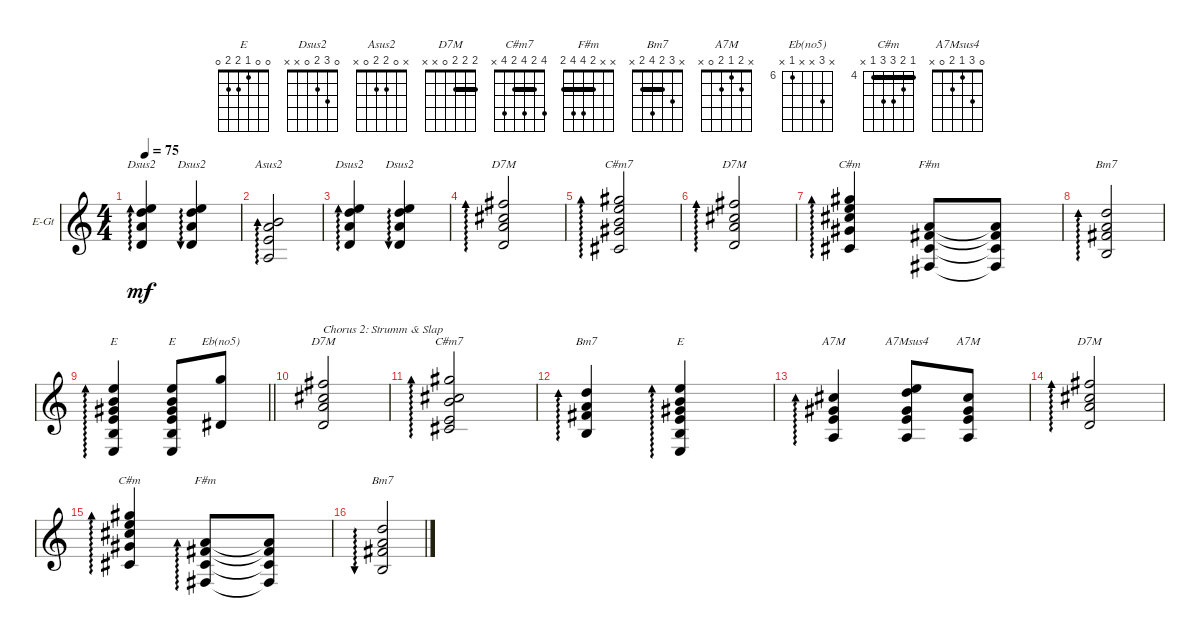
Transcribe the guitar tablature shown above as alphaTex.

\defaultSystemsLayout 4
\bracketExtendMode groupsimilarinstruments
\firstSystemTrackNameOrientation horizontal
\otherSystemsTrackNameOrientation horizontal
\track ("Electric Guitar" "E-Gt") {instrument electricguitarclean}
\staff {score}
\tuning (E4 B3 G3 D3 A2 E2)
\chord ("E" 0 0 1 2 2 0)
\chord ("Dsus2" 0 3 2 0 x x)
\chord ("Asus2" x 0 2 2 0 x)
\chord ("D7M" 2 2 2 0 x x) {barre (2 2)}
\chord ("C#m7" 4 5 4 6 4 x) {firstfret 4 barre (4 4)}
\chord ("C#m7" 4 2 4 2 4 x) {barre 2}
\chord ("F#m" x x 2 4 4 2) {barre 2}
\chord ("Bm7" x 3 2 4 2 x) {barre 2}
\chord ("A7M" x 2 1 2 0 x)
\chord ("Eb(no5)" x 8 x x 6 x) {firstfret 6}
\chord ("C#m" 4 5 6 6 4 x) {firstfret 4 barre 4}
\chord ("A7Msus4" 0 3 1 2 0 x)
\ts (4 4)
\tempo 75
\clef g2
\ks c
(0.4 2.3 3.2 0.1).4{ad 0 ch "Dsus2" dy mf} (0.4 2.3 3.2 0.1).4{au 0 ch "Dsus2"} |
(0.5 2.4 2.3 0.2).2{ad 0 ch "Asus2"} |
(0.4 2.3 3.2 0.1).4{ad 0 ch "Dsus2"} (0.4 2.3 3.2 0.1).4{au 0 ch "Dsus2"} |
(0.4 2.3 2.2 2.1).2{ad 0 ch "D7M"} |
(4.5 6.4 4.3 5.2 4.1).2{ad 0 ch "C#m7"} |
(0.4 2.3 2.2 2.1).2{ad 0 ch "D7M"} |
(4.5 6.4 6.3 5.2 4.1).4{ad 0 ch "C#m"} (2.6 4.5 4.4 2.3).8{ch "F#m"} (2.6{t} 4.5{t} 4.4{t} 2.3{t}).8 |
(2.5 4.4 2.3 3.2).2{ad 0 ch "Bm7"} |
\barLineRight lightlight
(0.6 2.5 2.4 1.3 0.2 0.1).4{ad 0 ch "E"} (0.6 2.5 2.4 1.3 0.2 0.1).8{ch "E"} (6.5 8.2).8{ch "Eb(no5)"} |
(0.4 2.3 2.2 2.1).2{ch "D7M" txt "Chorus 2: Strumm & Slap"} |
(4.5 2.4 4.3 2.2 4.1).2{ad 0 ch "C#m7"} |
(2.5 4.4 2.3 3.2).4{ad 0 ch "Bm7"} (0.6 2.5 2.4 1.3 0.2 0.1).4{ad 0 ch "E"} |
(0.5 2.4 1.3 2.2).4{ad 0 ch "A7M"} (0.5 2.4 1.3 3.2 0.1).8{ch "A7Msus4"} (0.5 2.4 1.3 2.2).8{ch "A7M"} |
(0.4 2.3 2.2 2.1).2{ad 0 ch "D7M"} |
(4.5 6.4 6.3 5.2 4.1).4{ad 0 ch "C#m"} (2.6 4.5 4.4 2.3).8{ad 0 ch "F#m"} (2.6{t} 4.5{t} 4.4{t} 2.3{t}).8 |
(2.5 4.4 2.3 3.2).2{au 0 ch "Bm7"}
